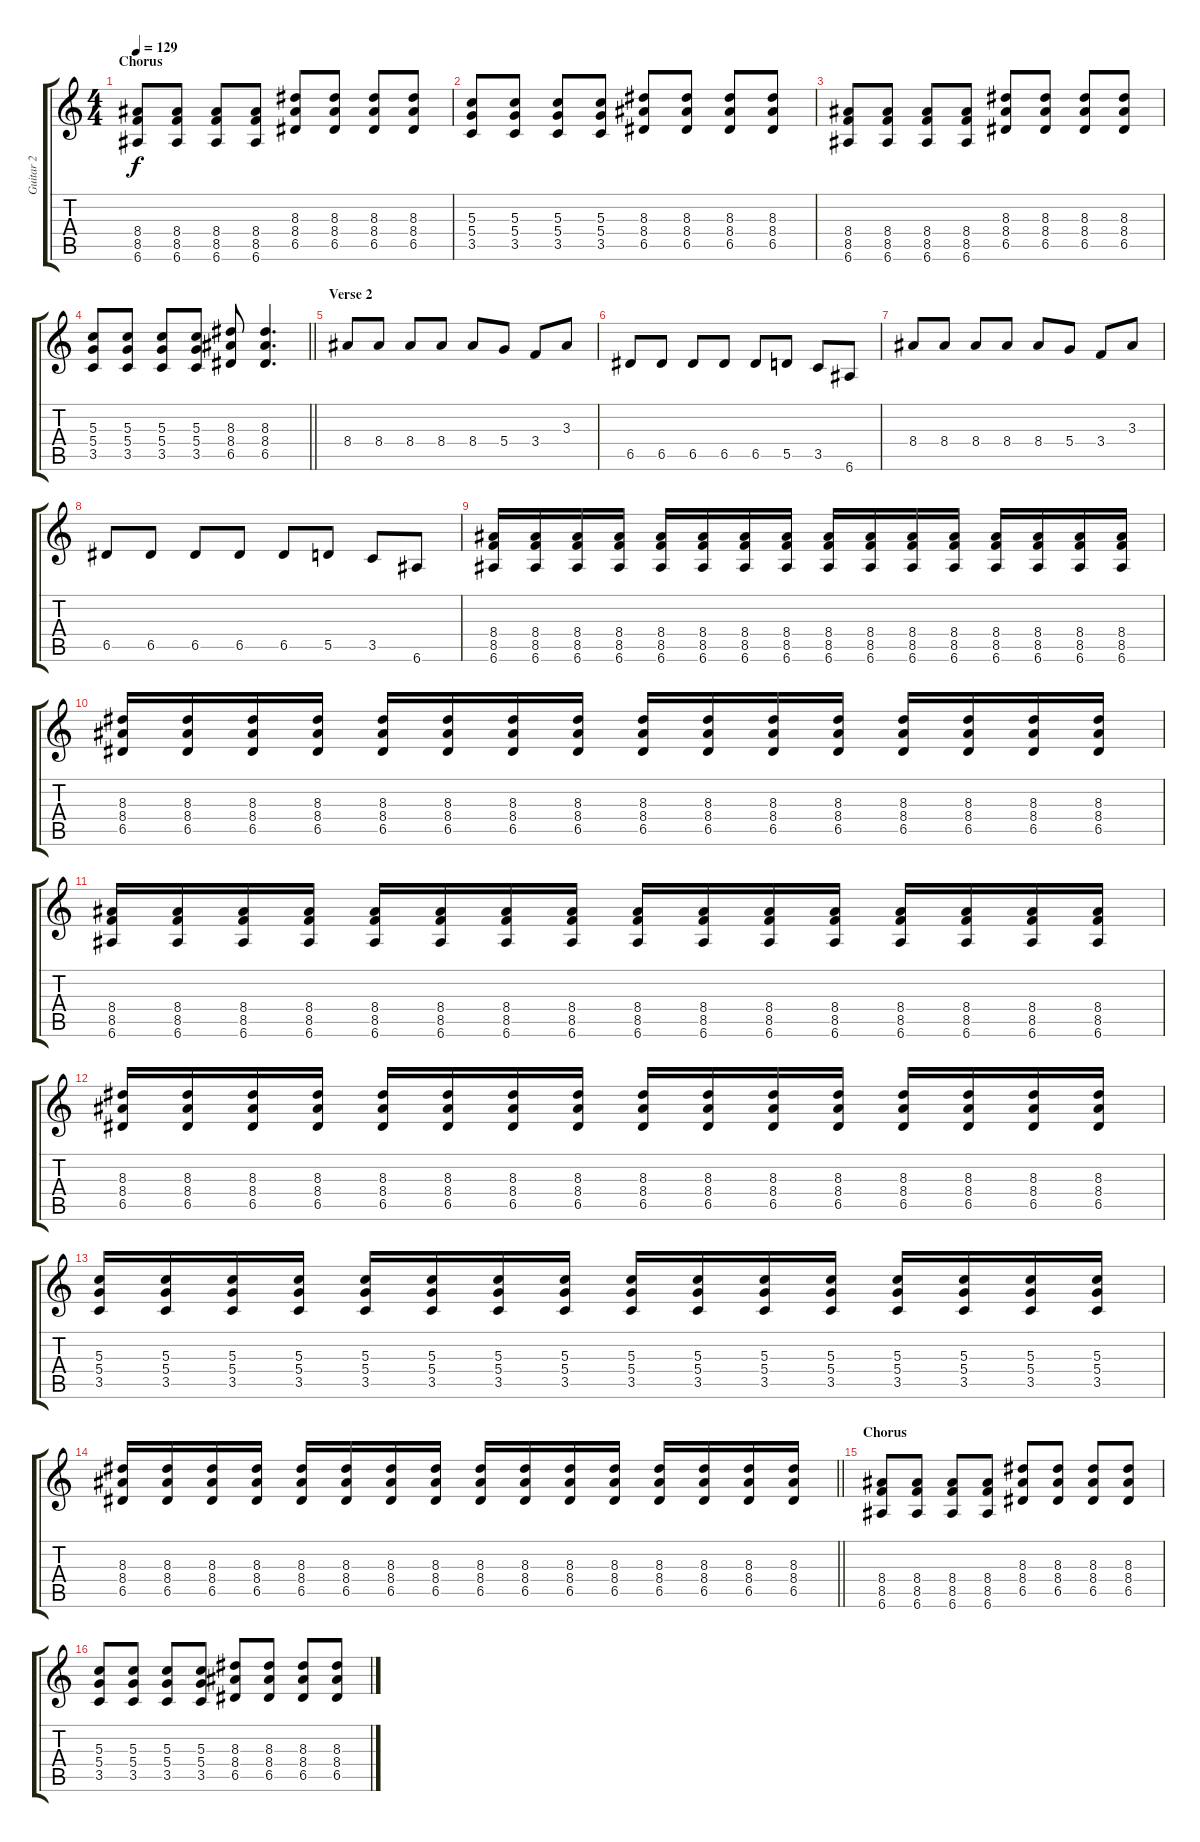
\track ("Guitar 2" "Guitar 2") {instrument overdrivenguitar}
\staff {score tabs}
\tuning (E4 B3 G3 D3 A2 E2) {hide}
\ts (4 4)
\section ("" "Chorus")
\tempo 129
\clef g2
\ks c
(8.4 8.5 6.6).8{dy f} (8.4 8.5 6.6).8 (8.4 8.5 6.6).8 (8.4 8.5 6.6).8 (8.3 8.4 6.5).8 (8.3 8.4 6.5).8 (8.3 8.4 6.5).8 (8.3 8.4 6.5).8 |
(5.3 5.4 3.5).8 (5.3 5.4 3.5).8 (5.3 5.4 3.5).8 (5.3 5.4 3.5).8 (8.3 8.4 6.5).8 (8.3 8.4 6.5).8 (8.3 8.4 6.5).8 (8.3 8.4 6.5).8 |
(8.4 8.5 6.6).8 (8.4 8.5 6.6).8 (8.4 8.5 6.6).8 (8.4 8.5 6.6).8 (8.3 8.4 6.5).8 (8.3 8.4 6.5).8 (8.3 8.4 6.5).8 (8.3 8.4 6.5).8 |
\barLineRight lightlight
(5.3 5.4 3.5).8 (5.3 5.4 3.5).8 (5.3 5.4 3.5).8 (5.3 5.4 3.5).8 (8.3 8.4 6.5).8 (8.3 8.4 6.5).4{d} |
\section ("" "Verse 2")
8.4.8 8.4.8 8.4.8 8.4.8 8.4.8 5.4.8 3.4.8 3.3.8 |
6.5.8 6.5.8 6.5.8 6.5.8 6.5.8 5.5.8 3.5.8 6.6.8 |
8.4.8 8.4.8 8.4.8 8.4.8 8.4.8 5.4.8 3.4.8 3.3.8 |
6.5.8 6.5.8 6.5.8 6.5.8 6.5.8 5.5.8 3.5.8 6.6.8 |
(8.4 8.5 6.6).16 (8.4 8.5 6.6).16 (8.4 8.5 6.6).16 (8.4 8.5 6.6).16 (8.4 8.5 6.6).16 (8.4 8.5 6.6).16 (8.4 8.5 6.6).16 (8.4 8.5 6.6).16 (8.4 8.5 6.6).16 (8.4 8.5 6.6).16 (8.4 8.5 6.6).16 (8.4 8.5 6.6).16 (8.4 8.5 6.6).16 (8.4 8.5 6.6).16 (8.4 8.5 6.6).16 (8.4 8.5 6.6).16 |
(8.3 8.4 6.5).16 (8.3 8.4 6.5).16 (8.3 8.4 6.5).16 (8.3 8.4 6.5).16 (8.3 8.4 6.5).16 (8.3 8.4 6.5).16 (8.3 8.4 6.5).16 (8.3 8.4 6.5).16 (8.3 8.4 6.5).16 (8.3 8.4 6.5).16 (8.3 8.4 6.5).16 (8.3 8.4 6.5).16 (8.3 8.4 6.5).16 (8.3 8.4 6.5).16 (8.3 8.4 6.5).16 (8.3 8.4 6.5).16 |
(8.4 8.5 6.6).16 (8.4 8.5 6.6).16 (8.4 8.5 6.6).16 (8.4 8.5 6.6).16 (8.4 8.5 6.6).16 (8.4 8.5 6.6).16 (8.4 8.5 6.6).16 (8.4 8.5 6.6).16 (8.4 8.5 6.6).16 (8.4 8.5 6.6).16 (8.4 8.5 6.6).16 (8.4 8.5 6.6).16 (8.4 8.5 6.6).16 (8.4 8.5 6.6).16 (8.4 8.5 6.6).16 (8.4 8.5 6.6).16 |
(8.3 8.4 6.5).16 (8.3 8.4 6.5).16 (8.3 8.4 6.5).16 (8.3 8.4 6.5).16 (8.3 8.4 6.5).16 (8.3 8.4 6.5).16 (8.3 8.4 6.5).16 (8.3 8.4 6.5).16 (8.3 8.4 6.5).16 (8.3 8.4 6.5).16 (8.3 8.4 6.5).16 (8.3 8.4 6.5).16 (8.3 8.4 6.5).16 (8.3 8.4 6.5).16 (8.3 8.4 6.5).16 (8.3 8.4 6.5).16 |
(5.3 5.4 3.5).16 (5.3 5.4 3.5).16 (5.3 5.4 3.5).16 (5.3 5.4 3.5).16 (5.3 5.4 3.5).16 (5.3 5.4 3.5).16 (5.3 5.4 3.5).16 (5.3 5.4 3.5).16 (5.3 5.4 3.5).16 (5.3 5.4 3.5).16 (5.3 5.4 3.5).16 (5.3 5.4 3.5).16 (5.3 5.4 3.5).16 (5.3 5.4 3.5).16 (5.3 5.4 3.5).16 (5.3 5.4 3.5).16 |
\barLineRight lightlight
(8.3 8.4 6.5).16 (8.3 8.4 6.5).16 (8.3 8.4 6.5).16 (8.3 8.4 6.5).16 (8.3 8.4 6.5).16 (8.3 8.4 6.5).16 (8.3 8.4 6.5).16 (8.3 8.4 6.5).16 (8.3 8.4 6.5).16 (8.3 8.4 6.5).16 (8.3 8.4 6.5).16 (8.3 8.4 6.5).16 (8.3 8.4 6.5).16 (8.3 8.4 6.5).16 (8.3 8.4 6.5).16 (8.3 8.4 6.5).16 |
\section ("" "Chorus")
(8.4 8.5 6.6).8 (8.4 8.5 6.6).8 (8.4 8.5 6.6).8 (8.4 8.5 6.6).8 (8.3 8.4 6.5).8 (8.3 8.4 6.5).8 (8.3 8.4 6.5).8 (8.3 8.4 6.5).8 |
(5.3 5.4 3.5).8 (5.3 5.4 3.5).8 (5.3 5.4 3.5).8 (5.3 5.4 3.5).8 (8.3 8.4 6.5).8 (8.3 8.4 6.5).8 (8.3 8.4 6.5).8 (8.3 8.4 6.5).8
